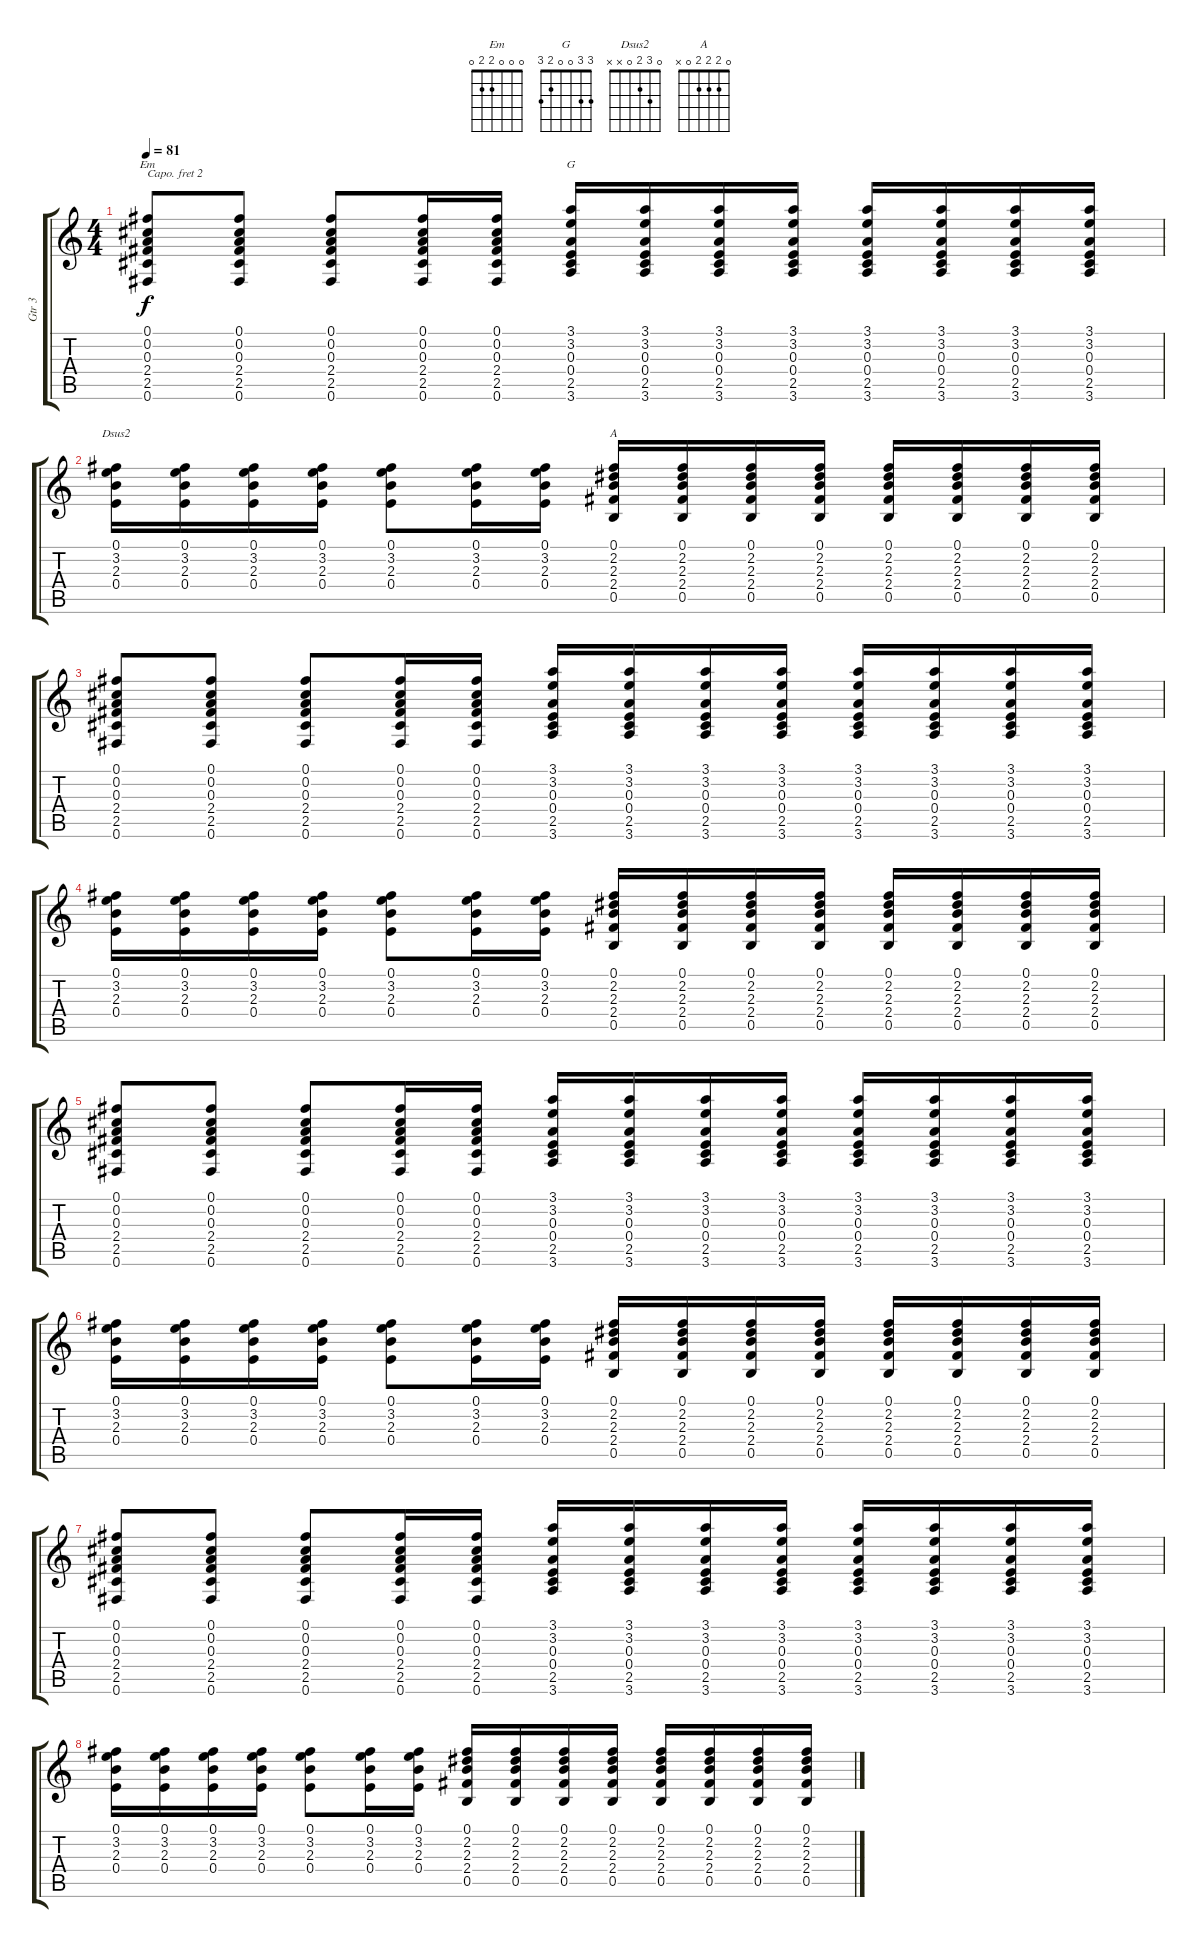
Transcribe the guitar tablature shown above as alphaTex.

\track ("Gtr 3" "Gtr 3") {instrument acousticguitarsteel}
\staff {score tabs}
\capo 2
\tuning (E4 B3 G3 D3 A2 E2) {hide}
\chord ("Em" 0 0 0 2 2 0)
\chord ("G" 3 3 0 0 2 3)
\chord ("Dsus2" 0 3 2 0 x x)
\chord ("A" 0 2 2 2 0 x)
\ts (4 4)
\tempo 81
\clef g2
\ks c
(0.1 0.2 0.3 2.4 2.5 0.6).8{ch "Em" dy f} (0.1 0.2 0.3 2.4 2.5 0.6).8 (0.1 0.2 0.3 2.4 2.5 0.6).8 (0.1 0.2 0.3 2.4 2.5 0.6).16 (0.1 0.2 0.3 2.4 2.5 0.6).16 (3.1 3.2 0.3 0.4 2.5 3.6).16{ch "G"} (3.1 3.2 0.3 0.4 2.5 3.6).16 (3.1 3.2 0.3 0.4 2.5 3.6).16 (3.1 3.2 0.3 0.4 2.5 3.6).16 (3.1 3.2 0.3 0.4 2.5 3.6).16 (3.1 3.2 0.3 0.4 2.5 3.6).16 (3.1 3.2 0.3 0.4 2.5 3.6).16 (3.1 3.2 0.3 0.4 2.5 3.6).16 |
(0.1 3.2 2.3 0.4).16{ch "Dsus2"} (0.1 3.2 2.3 0.4).16 (0.1 3.2 2.3 0.4).16 (0.1 3.2 2.3 0.4).16 (0.1 3.2 2.3 0.4).8 (0.1 3.2 2.3 0.4).16 (0.1 3.2 2.3 0.4).16 (0.1 2.2 2.3 2.4 0.5).16{ch "A"} (0.1 2.2 2.3 2.4 0.5).16 (0.1 2.2 2.3 2.4 0.5).16 (0.1 2.2 2.3 2.4 0.5).16 (0.1 2.2 2.3 2.4 0.5).16 (0.1 2.2 2.3 2.4 0.5).16 (0.1 2.2 2.3 2.4 0.5).16 (0.1 2.2 2.3 2.4 0.5).16 |
(0.1 0.2 0.3 2.4 2.5 0.6).8 (0.1 0.2 0.3 2.4 2.5 0.6).8 (0.1 0.2 0.3 2.4 2.5 0.6).8 (0.1 0.2 0.3 2.4 2.5 0.6).16 (0.1 0.2 0.3 2.4 2.5 0.6).16 (3.1 3.2 0.3 0.4 2.5 3.6).16 (3.1 3.2 0.3 0.4 2.5 3.6).16 (3.1 3.2 0.3 0.4 2.5 3.6).16 (3.1 3.2 0.3 0.4 2.5 3.6).16 (3.1 3.2 0.3 0.4 2.5 3.6).16 (3.1 3.2 0.3 0.4 2.5 3.6).16 (3.1 3.2 0.3 0.4 2.5 3.6).16 (3.1 3.2 0.3 0.4 2.5 3.6).16 |
(0.1 3.2 2.3 0.4).16 (0.1 3.2 2.3 0.4).16 (0.1 3.2 2.3 0.4).16 (0.1 3.2 2.3 0.4).16 (0.1 3.2 2.3 0.4).8 (0.1 3.2 2.3 0.4).16 (0.1 3.2 2.3 0.4).16 (0.1 2.2 2.3 2.4 0.5).16 (0.1 2.2 2.3 2.4 0.5).16 (0.1 2.2 2.3 2.4 0.5).16 (0.1 2.2 2.3 2.4 0.5).16 (0.1 2.2 2.3 2.4 0.5).16 (0.1 2.2 2.3 2.4 0.5).16 (0.1 2.2 2.3 2.4 0.5).16 (0.1 2.2 2.3 2.4 0.5).16 |
(0.1 0.2 0.3 2.4 2.5 0.6).8 (0.1 0.2 0.3 2.4 2.5 0.6).8 (0.1 0.2 0.3 2.4 2.5 0.6).8 (0.1 0.2 0.3 2.4 2.5 0.6).16 (0.1 0.2 0.3 2.4 2.5 0.6).16 (3.1 3.2 0.3 0.4 2.5 3.6).16 (3.1 3.2 0.3 0.4 2.5 3.6).16 (3.1 3.2 0.3 0.4 2.5 3.6).16 (3.1 3.2 0.3 0.4 2.5 3.6).16 (3.1 3.2 0.3 0.4 2.5 3.6).16 (3.1 3.2 0.3 0.4 2.5 3.6).16 (3.1 3.2 0.3 0.4 2.5 3.6).16 (3.1 3.2 0.3 0.4 2.5 3.6).16 |
(0.1 3.2 2.3 0.4).16 (0.1 3.2 2.3 0.4).16 (0.1 3.2 2.3 0.4).16 (0.1 3.2 2.3 0.4).16 (0.1 3.2 2.3 0.4).8 (0.1 3.2 2.3 0.4).16 (0.1 3.2 2.3 0.4).16 (0.1 2.2 2.3 2.4 0.5).16 (0.1 2.2 2.3 2.4 0.5).16 (0.1 2.2 2.3 2.4 0.5).16 (0.1 2.2 2.3 2.4 0.5).16 (0.1 2.2 2.3 2.4 0.5).16 (0.1 2.2 2.3 2.4 0.5).16 (0.1 2.2 2.3 2.4 0.5).16 (0.1 2.2 2.3 2.4 0.5).16 |
(0.1 0.2 0.3 2.4 2.5 0.6).8 (0.1 0.2 0.3 2.4 2.5 0.6).8 (0.1 0.2 0.3 2.4 2.5 0.6).8 (0.1 0.2 0.3 2.4 2.5 0.6).16 (0.1 0.2 0.3 2.4 2.5 0.6).16 (3.1 3.2 0.3 0.4 2.5 3.6).16 (3.1 3.2 0.3 0.4 2.5 3.6).16 (3.1 3.2 0.3 0.4 2.5 3.6).16 (3.1 3.2 0.3 0.4 2.5 3.6).16 (3.1 3.2 0.3 0.4 2.5 3.6).16 (3.1 3.2 0.3 0.4 2.5 3.6).16 (3.1 3.2 0.3 0.4 2.5 3.6).16 (3.1 3.2 0.3 0.4 2.5 3.6).16 |
(0.1 3.2 2.3 0.4).16 (0.1 3.2 2.3 0.4).16 (0.1 3.2 2.3 0.4).16 (0.1 3.2 2.3 0.4).16 (0.1 3.2 2.3 0.4).8 (0.1 3.2 2.3 0.4).16 (0.1 3.2 2.3 0.4).16 (0.1 2.2 2.3 2.4 0.5).16 (0.1 2.2 2.3 2.4 0.5).16 (0.1 2.2 2.3 2.4 0.5).16 (0.1 2.2 2.3 2.4 0.5).16 (0.1 2.2 2.3 2.4 0.5).16 (0.1 2.2 2.3 2.4 0.5).16 (0.1 2.2 2.3 2.4 0.5).16 (0.1 2.2 2.3 2.4 0.5).16
